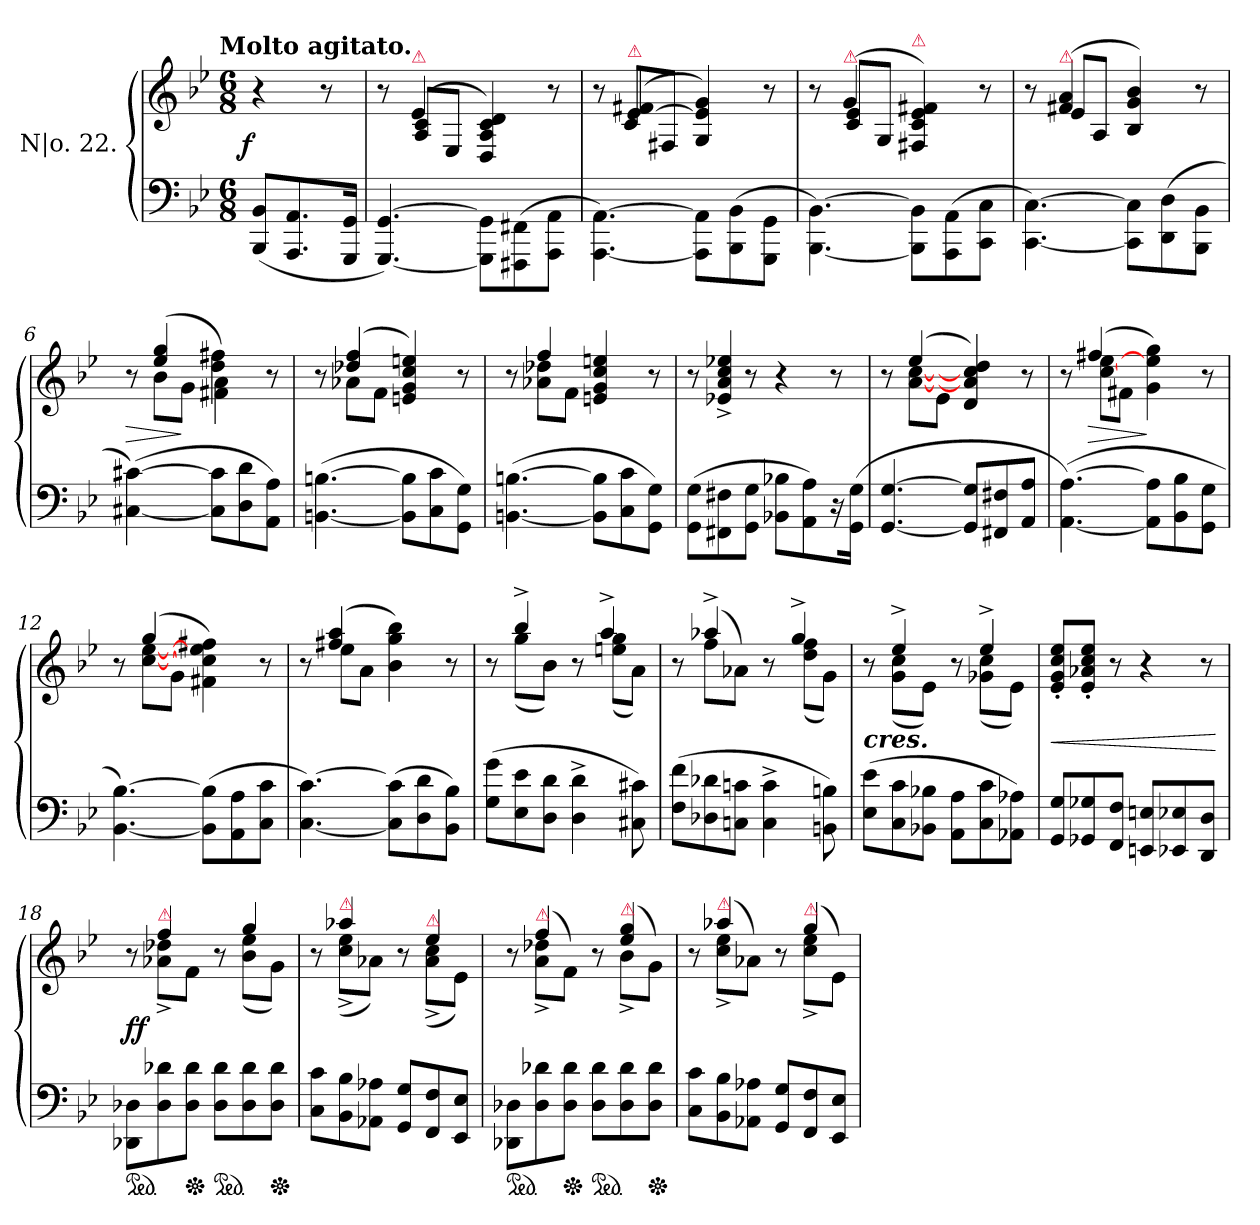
**kern	**kern	**dynam
*part1	*part1	*part1
*staff2	*staff1	*staff1/2
*I"N|o. 22.	*	*
*clefF4	*clefG2	*
*k[b-e-]	*k[b-e-]	*
*g:	*g:	*
!!LO:TX:omd:t=Molto agitato.
*M6/8	*M6/8	*
*MM198	*MM198	*
=1	=1	=1
!	!	!LO:DY:rj
(<8BBB- 8BB-L	4r	f
8.AAA 8.AA	.	.
.	8r	.
16GGG 16GGJk	.	.
=2	=2	=2
*	*^	*
[4.GGG [4.GG)	8r	8ryy	.
!	!LO:TX:a:color=crimson:t=⚠	!	!
.	(>4e-	8A\ 8c\L	.
.	.	8E-/J	.
8GGG]\ 8GG]\L	4D/ 4A/ 4c/ 4d/)	4.ryy	.
(>8FFF#X\ 8FF#X\	.	.	.
8AAA 8AAJ	8r	.	.
=3	=3	=3	=3
[4.AAA\ [4.AA\)	8r	8ryy	.
!	!LO:TX:a:color=crimson:t=⚠	!	!
.	(>[4e- 4f#X	8c\L	.
.	.	8F#X/J	.
8AAA]\ 8AA]\L	4G/ 4e-]/ 4g/)	4.ryy	.
(>8BBB-\ 8BB-\	.	.	.
8GGG 8GGJ	8r	.	.
=4	=4	=4	=4
[4.BBB-\ [4.BB-\)	8r	8ryy	.
!	!LO:TX:a:color=crimson:t=⚠	!	!
.	(>4g	8c\ 8e-\L	.
.	.	8G/J	.
!	!LO:TX:a:color=crimson:t=⚠	!	!
8BBB-]\ 8BB-]\L	4F#X/ 4c/ 4e-/ 4f#X/)	4.ryy	.
(>8AAA\ 8AA\	.	.	.
8CC 8CJ	8r	.	.
=5	=5	=5	=5
[4.CC\ [4.C\)	8r	8ryy	.
!	!LO:TX:a:color=crimson:t=⚠	!	!
.	(>4f#X 4a	8e-\L	.
.	.	8A/J	.
8CC]\ 8C]\L	4B-/ 4g/ 4b-/)	4.ryy	.
(>8DD\ 8D\	.	.	.
8BBB- 8BB-J	8r	.	.
=6	=6	=6	=6
!LO:N:vis=4	!	!	!
(>[4.C#X [4.c#X)	8r	8ryy	>
.	(>4ee- 4gg	8b-L	.
.	.	8gJ	]
8C#] 8c#]L	4dd\ 4ff#X\	4f#X\ 4a\)	.
8D 8d	.	.	.
8AA 8AJ)	8r	8ryy	.
=7	=7	=7	=7
(>[4.BBn [4.Bn	8r	8ryy	.
.	(>4dd-X 4ff	8a-XL	.
.	.	8fJ	.
8BB] 8B]L	4en/ 4g/ 4cc/ 4een/)	4.ryy	.
8C 8c	.	.	.
8GG 8GJ)	8r	.	.
=8	=8	=8	=8
(>[4.BBn [4.Bn	8r	8ryy	.
.	4ff	8a-X 8dd-XL	.
.	.	8fJ	.
8BB] 8B]L	4en/ 4g/ 4cc/ 4een/	4.ryy	.
8C 8c	.	.	.
8GG 8GJ)	8r	.	.
*	*v	*v	*
=9	=9	=9
(>8GG 8GL	8r	.
!	!LO:N:vis=4	!
8FF#X\ 8F#X\	8e-X^</ 8a^</ 8cc^</ 8ee-X^</	.
8GG 8GJ	8r	.
8BB-X\ 8B-X\L	4r	.
8AA 8A)	.	.
16r	8r	.
(>16GG 16GJk	.	.
=10	=10	=10
*	*^	*
[4.GG/ [4.G/	8r	8ryy	.
.	(>4ee-/	[8a [8ccL	.
.	.	8e-J	.
8GG]/ 8G]/L	4.ryy	4d 4a] 4cc] 4dd)	.
8FF#X 8F#X	.	.	.
8AA 8AJ	.	8r	.
=11	=11	=11	=11
(>[4.AA [4.A)	8r	8ryy	.
.	(>4ff#X	8cc [8ee-L	>
.	.	8f#XJ	.
8AA] 8A]L	4.ryy	4g 4ee-] 4gg)	]
8BB- 8B-	.	.	.
8GG 8GJ	.	8r	.
=12	=12	=12	=12
[4.BB- [4.B-)	8ryy	8r	.
.	(>4gg	[8cc [8ee-L	.
.	.	8gJ	.
(>8BB-] 8B-]L	4.ryy	4f#X 4cc] 4ee-] 4ff#X)	.
8AA 8A	.	.	.
8C 8cJ	.	8r	.
=13	=13	=13	=13
[4.C [4.c)	8r	8ryy	.
.	(>4ff#X 4aa	8ee-\L	.
.	.	8a\J	.
(>8C] 8c]L	4.ryy	4b-\ 4gg\ 4bb-\)	.
8D 8d	.	.	.
8BB- 8B-J)	.	8r	.
=14	=14	=14	=14
(8G 8gL	8r	8ryy	.
8E- 8e-	4bb-^>	(>8ggL	.
8D 8dJ	.	8b-J)	.
4D^< 4d^<	8r	8ryy	.
.	4aa^>	(>8een 8ggL	.
8C#X 8c#X)	.	8aJ)	.
=15	=15	=15	=15
(>8F 8fL	8r	8ryy	.
8D-X 8d-X	(>4aa-X^>	8ffL	.
8Cn 8cnJ	.	8a-XJ)	.
4C^< 4c^<	8r	8ryy	.
.	4gg^>	(>8dd 8ffL	.
8BBn 8Bn)	.	8gJ)	.
=16	=16	=16	=16
!	!LO:TX:c:Bi:t=cres.	!	!
(>8E- 8e-L	8r	8ryy	.
8C 8c	4ee-^>	(>8g 8ccL	.
8BB-X 8B-XJ	.	8e-J)	.
8AA 8AL	8r	8ryy	.
8C 8c	4ee-^>	(>8g-X 8ccL	.
8AA-X 8A-XJ)	.	8e-J)	.
*	*v	*v	*
=17	=17	=17
8GG 8GL	8e-'</ 8g'</ 8cc'</ 8ee-'</L	<
8GG-X 8G-X	8e-'< 8a-X'< 8cc'< 8ee-'<J	.
8FF 8FJ	8r	.
8EEn 8EnL	4r	.
8EE-X 8E-X	.	.
8DD 8DJ	8r	.
.	.	[
=18	=18	=18
*	*^	*
!	!	!	!LO:DY:b
*ped	*	*	*
8DD-X 8D-XL	8r	8ryy	ff
!	!LO:TX:a:color=crimson:t=⚠	!	!
8D- 8d-X	4ff	8a-X^ 8dd-X^L	.
*Xped	*	*	*
8D- 8d-J	.	8fJ	.
*ped	*	*	*
8D- 8d-L	8r	8ryy	.
8D- 8d-	4gg	(>8b- 8ee-L	.
*Xped	*	*	*
8D- 8d-J	.	8gJ)	.
=19	=19	=19	=19
8C\ 8c\L	8r	8ryy	.
!	!LO:TX:a:color=crimson:t=⚠	!	!
8BB- 8B-	4aa-X	(>8cc^ 8ee-^L	.
8AA-X 8A-XJ	.	8a-XJ)	.
8GG/ 8G/L	8r	8ryy	.
!	!LO:TX:a:color=crimson:t=⚠	!	!
8FF 8F	4ee-	(>8a-^ 8cc^L	.
8EE- 8E-J	.	8e-J)	.
=20	=20	=20	=20
*ped	*	*	*
8DD-X 8D-XL	8r	8ryy	.
!	!LO:TX:a:color=crimson:t=⚠	!	!
8D- 8d-X	(>4ff	8a^ 8dd-X^L	.
*Xped	*	*	*
8D- 8d-J	.	8fJ)	.
*ped	*	*	*
8D- 8d-L	8r	8ryy	.
!	!LO:TX:a:color=crimson:t=⚠	!	!
8D- 8d-	(>4ee- 4gg	8b-^L	.
*Xped	*	*	*
8D- 8d-J	.	8gJ)	.
=21	=21	=21	=21
8C\ 8c\L	8r	8ryy	.
!	!LO:TX:a:color=crimson:t=⚠	!	!
8BB- 8B-	(>4aa-X	8cc^ 8ee-^L	.
8AA-X 8A-XJ	.	8a-XJ)	.
8GG/ 8G/L	8r	8ryy	.
!	!LO:TX:a:color=crimson:t=⚠	!	!
8FF 8F	(>4gg	8cc^ 8ee-^L	.
8EE- 8E-J	.	8e-J)	.
*	*v	*v	*
=	=	=
*-	*-	*-
